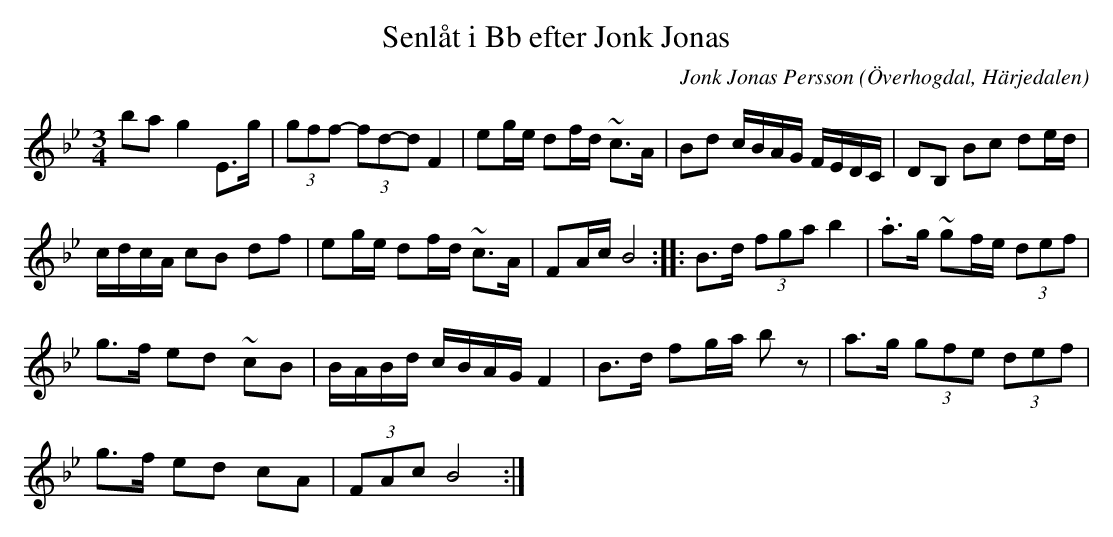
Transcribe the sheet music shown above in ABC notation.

X:1
T:Senlåt i Bb efter Jonk Jonas
O:Överhogdal, Härjedalen
M:3/4
C:Jonk Jonas Persson
K:Bb
ba g2 E>g |(3gff- (3fd-d F2| eg/2e/2 df/2d/2 ~c>A | Bd c/2B/2A/2G/2 F/2E/2D/2C/2 | DB, Bc de/2d/2 |
 c/2d/2c/2A/2 cB df | eg/2e/2 df/2d/2 ~c>A | FA/2c/2 B4 :: B>d (3fga b2 | .a>g ~gf/2e/2 (3def |
g>f ed ~cB | B/2A/2B/2d/2 c/2B/2A/2G/2 F2 | B>d fg/2a/2 b z | a>g (3gfe (3def |
g>f ed cA | (3FAc B4 :|
